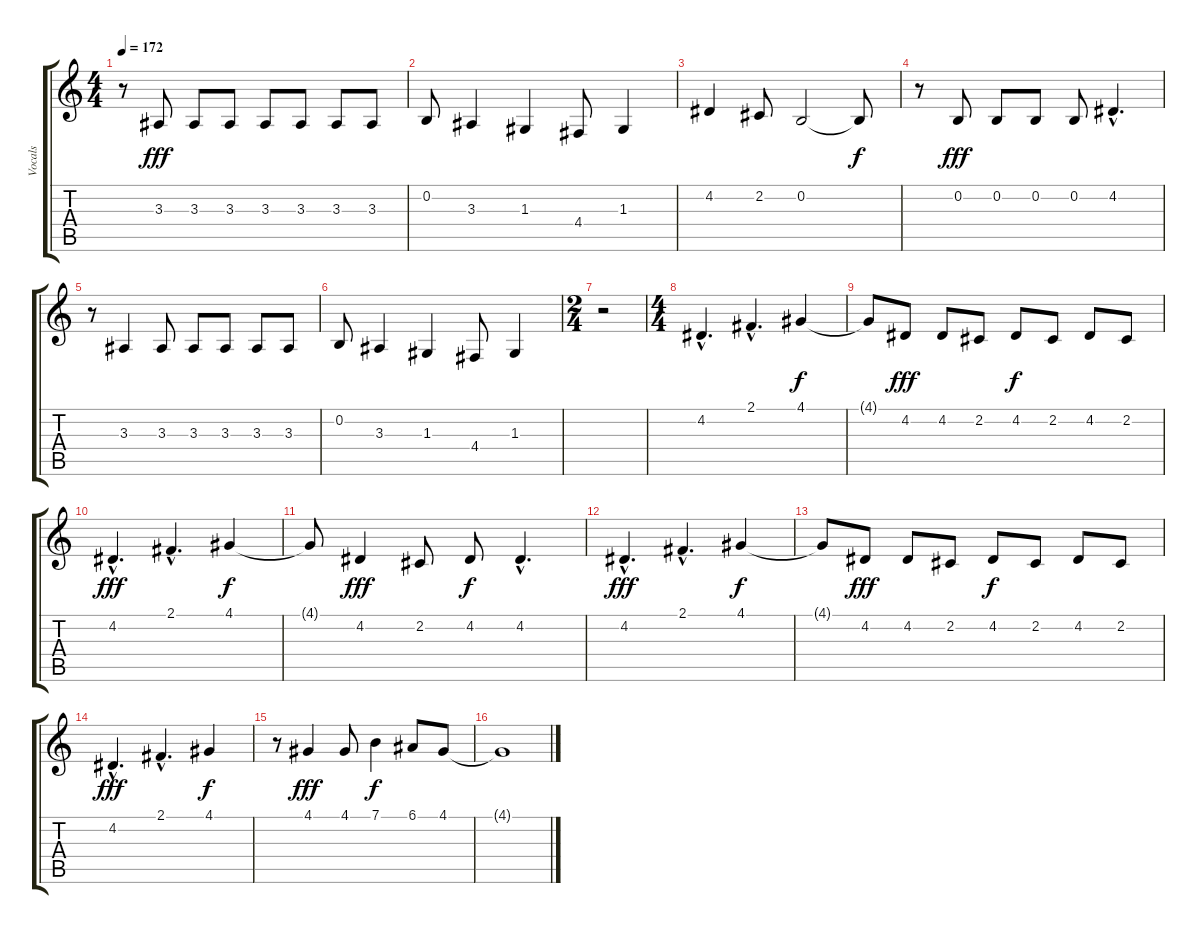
\track ("Vocals" "Vocals") {instrument englishhorn}
\staff {score tabs}
\tuning (E4 B3 G3 D3 A2 E2) {hide}
\ts (4 4)
\tempo 172
\clef g2
\ks c
r.8{dy fff} 3.3.8 3.3.8 3.3.8 3.3.8 3.3.8 3.3.8 3.3.8 |
0.2.8 3.3.4 1.3.4 4.4.8 1.3.4 |
4.2.4 2.2.8 0.2.2 0.2{t}.8{dy f} |
r.8 0.2.8{dy fff} 0.2.8 0.2.8 0.2.8 4.2{hac}.4{d} |
r.8 3.3.4 3.3.8 3.3.8 3.3.8 3.3.8 3.3.8 |
0.2.8 3.3.4 1.3.4 4.4.8 1.3.4 |
\ts (2 4)
r.2 |
\ts (4 4)
4.2{hac}.4{d} 2.1{hac}.4{d} 4.1.4{dy f} |
4.1{t}.8 4.2.8{dy fff} 4.2.8 2.2.8 4.2.8{dy f} 2.2.8 4.2.8 2.2.8 |
4.2{hac}.4{d dy fff} 2.1{hac}.4{d} 4.1.4{dy f} |
4.1{t}.8 4.2.4{dy fff} 2.2.8 4.2.8{dy f} 4.2{hac}.4{d} |
4.2{hac}.4{d dy fff} 2.1{hac}.4{d} 4.1.4{dy f} |
4.1{t}.8 4.2.8{dy fff} 4.2.8 2.2.8 4.2.8{dy f} 2.2.8 4.2.8 2.2.8 |
4.2{hac}.4{d dy fff} 2.1{hac}.4{d} 4.1.4{dy f} |
r.8 4.1.4{dy fff} 4.1.8 7.1.4{dy f} 6.1.8 4.1.8 |
4.1{t}.1
